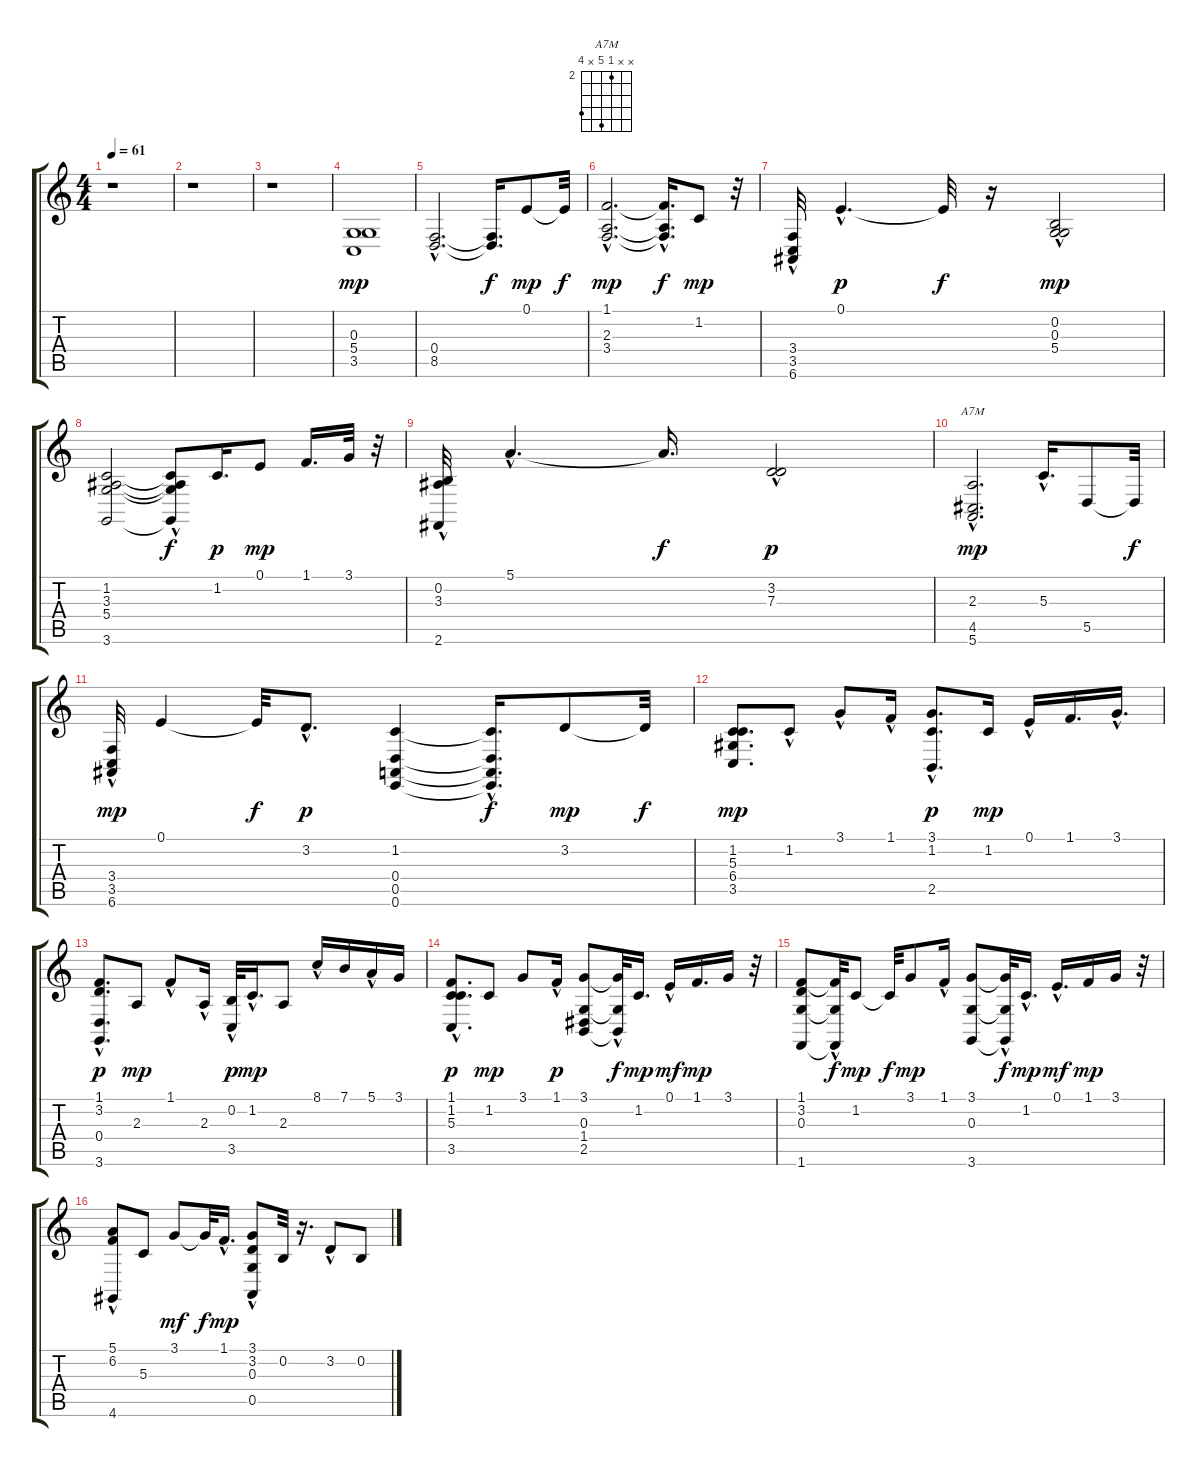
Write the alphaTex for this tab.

\track "" {instrument acousticgrandpiano}
\staff {score tabs}
\tuning (E4 B3 G3 D3 A2 E2) {hide}
\chord ("A7M" x x 2 6 x 5) {firstfret 2}
\ts (4 4)
\tempo 61
\clef g2
\ks c
r.1{dy mp instrument acousticgrandpiano} |
r.1 |
r.1 |
(0.3 5.4 3.5).1 |
(0.4{hac} 8.5{hac}).2{d} (0.4{t} 8.5{t}).16{d dy f} 0.1.8{dy mp} 0.1{t}.32{dy f} |
(1.1{hac} 2.3{hac} 3.4{hac}).2{d dy mp} (1.1{hac t} 2.3{t} 3.4{t}).16{d dy f} 1.2.8{dy mp} r.32 |
(3.4{hac} 3.5{hac} 6.6).32 0.1{hac}.4{d dy p} 0.1{t}.32{dy f} r.16 (0.2{hac} 0.3 5.4{hac}).2{dy mp} |
(1.2 3.3 5.4 3.6).2 (1.2{t} 3.3{hac t} 5.4{t} 3.6{t}).8{dy f} 1.2.16{d dy p} 0.1.8{dy mp} 1.1.16{d} 3.1.32 r.32 |
(0.2{hac} 3.3{hac} 2.6).32 5.1{hac}.4{d} 5.1{t}.16{d dy f} (3.2{hac} 7.3).2{dy p} |
(2.3{hac} 4.5{hac} 5.6{hac}).2{d ch "A7M" dy mp} 5.3{hac}.16{d} 5.5.8 5.5{t}.32{dy f} |
(3.4{hac} 3.5{hac} 6.6).32{dy mp} 0.1.4 0.1{t}.32{dy f} 3.2{hac}.8{d dy p} (1.2 0.4 0.5 0.6).4 (1.2{t} 0.4{hac t} 0.5{hac t} 0.6{hac t}).16{d dy f} 3.2.8{dy mp} 3.2{t}.32{dy f} |
(1.2 5.3 6.4 3.5).8{d dy mp} 1.2{hac}.8 3.1{hac}.8 1.1{hac}.16 (3.1{hac} 1.2{hac} 2.5).8{d dy p} 1.2.16{dy mp} 0.1{hac}.16 1.1.16{d} 3.1{hac}.16{d} |
(1.1{hac} 3.2 0.4 3.6).8{d dy p} 2.3.8{dy mp} 1.1{hac}.8 2.3{hac}.16 (0.2{hac} 3.5).32{dy p} 1.2{hac}.16{d dy mp} 2.3.8 8.1{hac}.16 7.1.16 5.1{hac}.16 3.1.16 |
(1.1 1.2{hac} 5.3{hac} 3.5).8{d dy p} 1.2.8{dy mp} 3.1.8 1.1{hac}.16{dy p} (3.1 0.3 1.4 2.5).8 (3.1{hac t} 0.3{t} 2.5{hac t}).32{dy f} 1.2.16{d dy mp} 0.1{hac}.16{dy mf} 1.1.16{d dy mp} 3.1.16 r.32 |
(1.1 3.2 0.3 1.6).8 (1.1{hac t} 0.3{t} 1.6{hac t}).32{dy f} 1.2.8{dy mp} 1.2{t}.32{dy f} 3.1.8{dy mp} 1.1{hac}.16 (3.1 0.3 3.6).8 (3.1{t} 0.3{t} 3.6{hac t}).32{dy f} 1.2{hac}.16{d dy mp} 0.1{hac}.16{d dy mf} 1.1.16{dy mp} 3.1.16 r.32 |
(5.1 6.2{hac} 4.6).8 5.3.8 3.1.8{dy mf} 3.1{t}.32{dy f} 1.1{hac}.16{d dy mp} (3.1 3.2{hac} 0.3 0.5).8 0.2.32 r.16{d} 3.2{hac}.8 0.2.8
